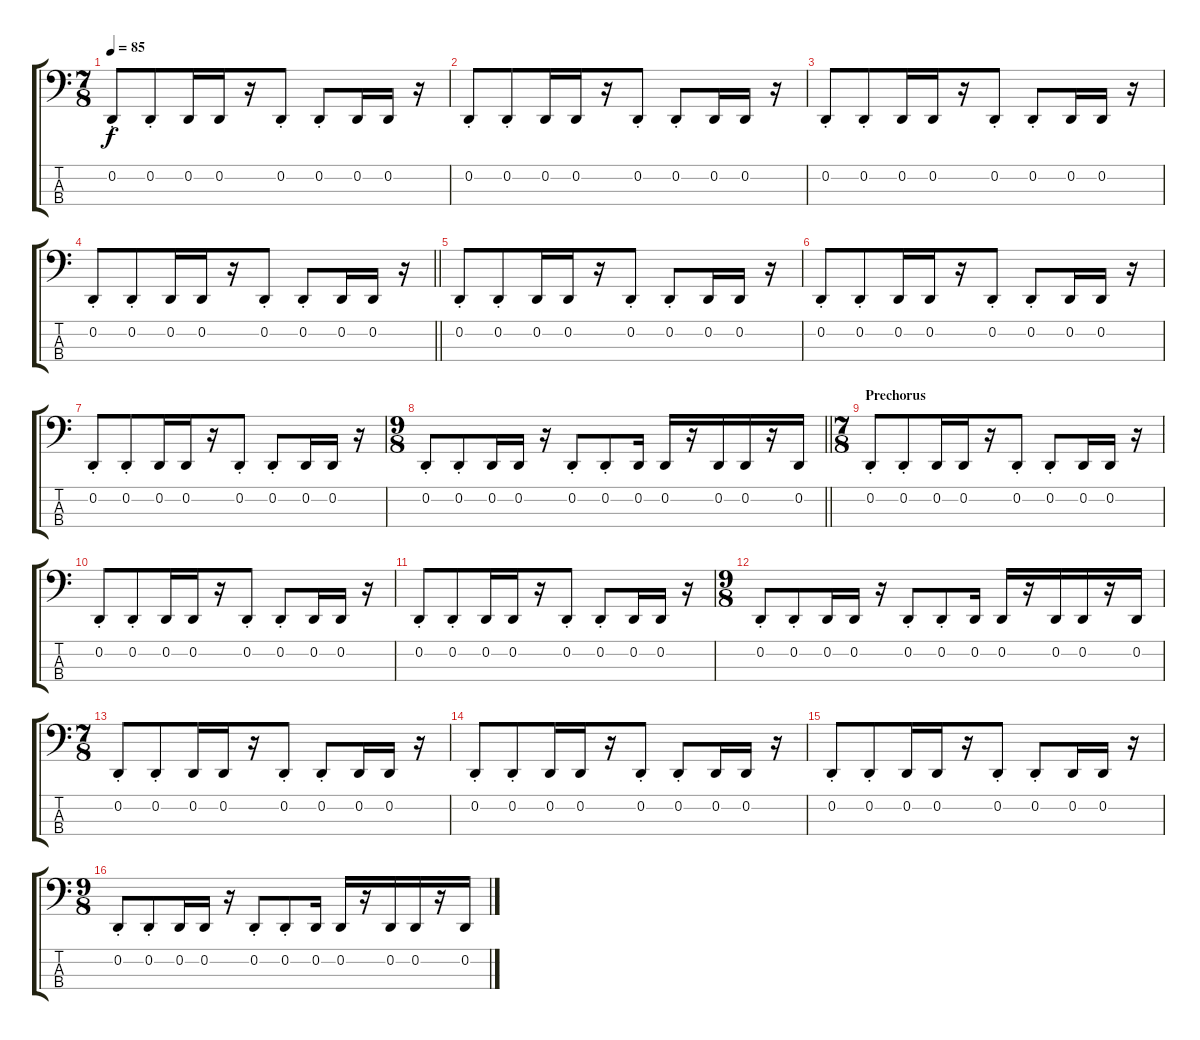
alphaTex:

\track "" {instrument koto}
\staff {score tabs}
\tuning (G2 D2 A1 D1) {hide}
\ts (7 8)
\tempo 85
\clef f4
\ks c
0.2{st}.8{dy f} 0.2{st}.8 0.2.16 0.2.16 r.16 0.2{st}.8 0.2{st}.8 0.2.16 0.2.16 r.16 |
0.2{st}.8 0.2{st}.8 0.2.16 0.2.16 r.16 0.2{st}.8 0.2{st}.8 0.2.16 0.2.16 r.16 |
0.2{st}.8 0.2{st}.8 0.2.16 0.2.16 r.16 0.2{st}.8 0.2{st}.8 0.2.16 0.2.16 r.16 |
\barLineRight lightlight
0.2{st}.8 0.2{st}.8 0.2.16 0.2.16 r.16 0.2{st}.8 0.2{st}.8 0.2.16 0.2.16 r.16 |
\section ("" "")
0.2{st}.8 0.2{st}.8 0.2.16 0.2.16 r.16 0.2{st}.8 0.2{st}.8 0.2.16 0.2.16 r.16 |
0.2{st}.8 0.2{st}.8 0.2.16 0.2.16 r.16 0.2{st}.8 0.2{st}.8 0.2.16 0.2.16 r.16 |
0.2{st}.8 0.2{st}.8 0.2.16 0.2.16 r.16 0.2{st}.8 0.2{st}.8 0.2.16 0.2.16 r.16 |
\ts (9 8)
\barLineRight lightlight
0.2{st}.8 0.2{st}.8 0.2.16 0.2.16 r.16 0.2{st}.8 0.2{st}.8 0.2.16 0.2.16 r.16 0.2.16 0.2.16 r.16 0.2.16 |
\ts (7 8)
\section ("" "Prechorus")
0.2{st}.8 0.2{st}.8 0.2.16 0.2.16 r.16 0.2{st}.8 0.2{st}.8 0.2.16 0.2.16 r.16 |
0.2{st}.8 0.2{st}.8 0.2.16 0.2.16 r.16 0.2{st}.8 0.2{st}.8 0.2.16 0.2.16 r.16 |
0.2{st}.8 0.2{st}.8 0.2.16 0.2.16 r.16 0.2{st}.8 0.2{st}.8 0.2.16 0.2.16 r.16 |
\ts (9 8)
0.2{st}.8 0.2{st}.8 0.2.16 0.2.16 r.16 0.2{st}.8 0.2{st}.8 0.2.16 0.2.16 r.16 0.2.16 0.2.16 r.16 0.2.16 |
\ts (7 8)
0.2{st}.8 0.2{st}.8 0.2.16 0.2.16 r.16 0.2{st}.8 0.2{st}.8 0.2.16 0.2.16 r.16 |
0.2{st}.8 0.2{st}.8 0.2.16 0.2.16 r.16 0.2{st}.8 0.2{st}.8 0.2.16 0.2.16 r.16 |
0.2{st}.8 0.2{st}.8 0.2.16 0.2.16 r.16 0.2{st}.8 0.2{st}.8 0.2.16 0.2.16 r.16 |
\ts (9 8)
0.2{st}.8 0.2{st}.8 0.2.16 0.2.16 r.16 0.2{st}.8 0.2{st}.8 0.2.16 0.2.16 r.16 0.2.16 0.2.16 r.16 0.2.16
